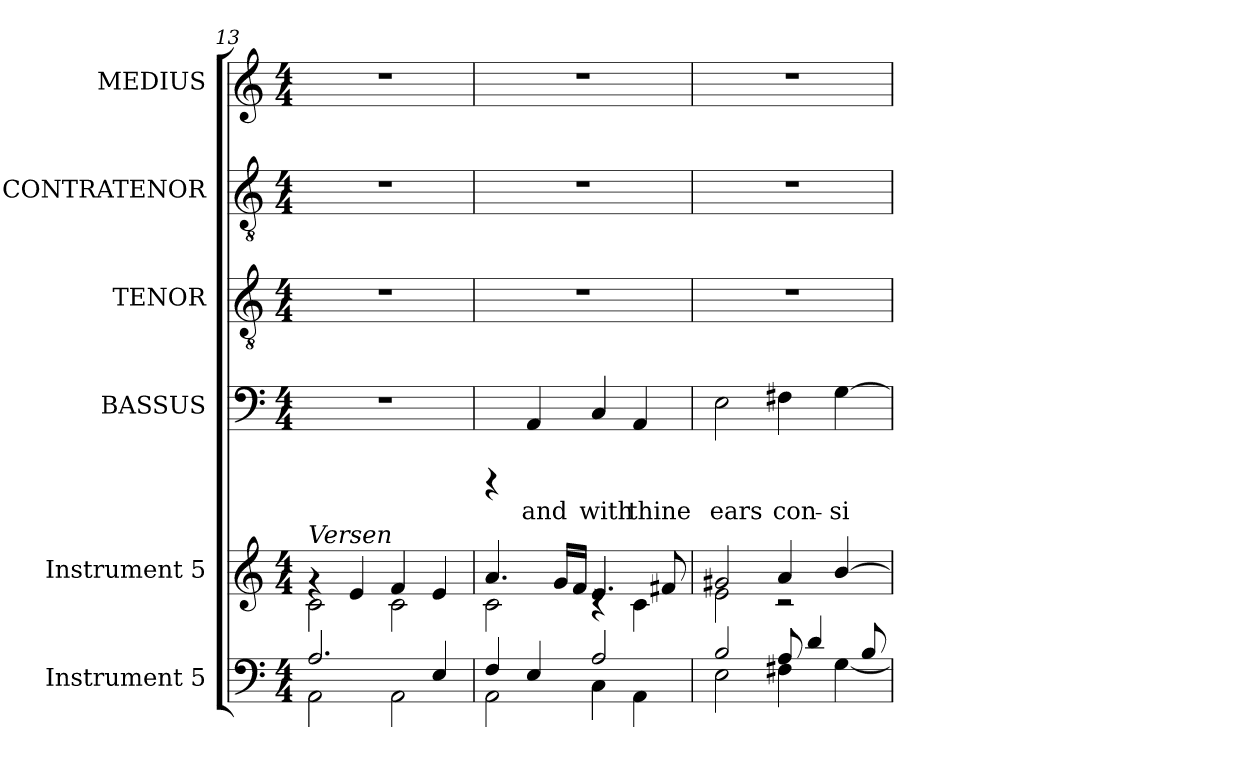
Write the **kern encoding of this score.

**kern	**kern	**kern	**text	**kern	**kern	**kern
*part6	*part5	*part4	*part4	*part3	*part2	*part1
*staff6	*staff5	*staff4	*staff4	*staff3	*staff2	*staff1
*I"Instrument 5	*I"Instrument 5	*I"BASSUS	*	*I"TENOR	*I"CONTRATENOR	*I"MEDIUS
*	*	*I'B	*	*	*	*I'S
!!LO:PB:g=z
*clefF4	*clefG2	*clefF4	*	*clefGv2	*clefGv2	*clefG2
*k[]	*k[]	*k[]	*	*k[]	*k[]	*k[]
*C:	*C:	*C:	*	*C:	*C:	*C:
*M4/4	*M4/4	*M4/4	*	*M4/4	*M4/4	*M4/4
=13	=13	=13	=13	=13	=13	=13
*^	*^	*	*	*	*	*
!	!	!LO:TX:a:i:t=Versen	!	!	!	!	!	!
2.A/	2AA\	4rf	2c\	1r	.	1r	1r	1r
.	.	4e/	.	.	.	.	.	.
.	2AA\	4f/	2c\	.	.	.	.	.
4E/	.	4e/	.	.	.	.	.	.
=14	=14	=14	=14	=14	=14	=14	=14	=14
4F/	2AA\	4.a/	2c\	4rCCC	.	1r	1r	1r
!	!	!	!	!	!LO:LY:b	!	!	!
4E/	.	.	.	4AA/	and	.	.	.
.	.	16g/L	.	.	.	.	.	.
.	.	16f/J	.	.	.	.	.	.
!	!	!	!	!	!LO:LY:b	!	!	!
2A/	4C\	4.e/	4rc	4C/	with	.	.	.
!	!	!	!	!	!LO:LY:b	!	!	!
.	4AA\	.	4c\	4AA/	thine	.	.	.
.	.	8f#X/	.	.	.	.	.	.
=15	=15	=15	=15	=15	=15	=15	=15	=15
!	!	!	!	!	!LO:LY:b	!	!	!
2B/	2E\	2g#X/	2e\	2E\	ears	1r	1r	1r
!	!	!	!	!	!LO:LY:b	!	!	!
8A/	4F#X\	4a/	2r	4F#X\	con-	.	.	.
4d/	.	.	.	.	.	.	.	.
!	!	!	!	!	!LO:LY:b	!	!	!
.	[<4G\	[>4b/	.	[>4G\	-si-	.	.	.
8B/	.	.	.	.	.	.	.	.
*v	*v	*	*	*	*	*	*	*
*	*v	*v	*	*	*	*	*
=	=	=	=	=	=	=
*-	*-	*-	*-	*-	*-	*-
